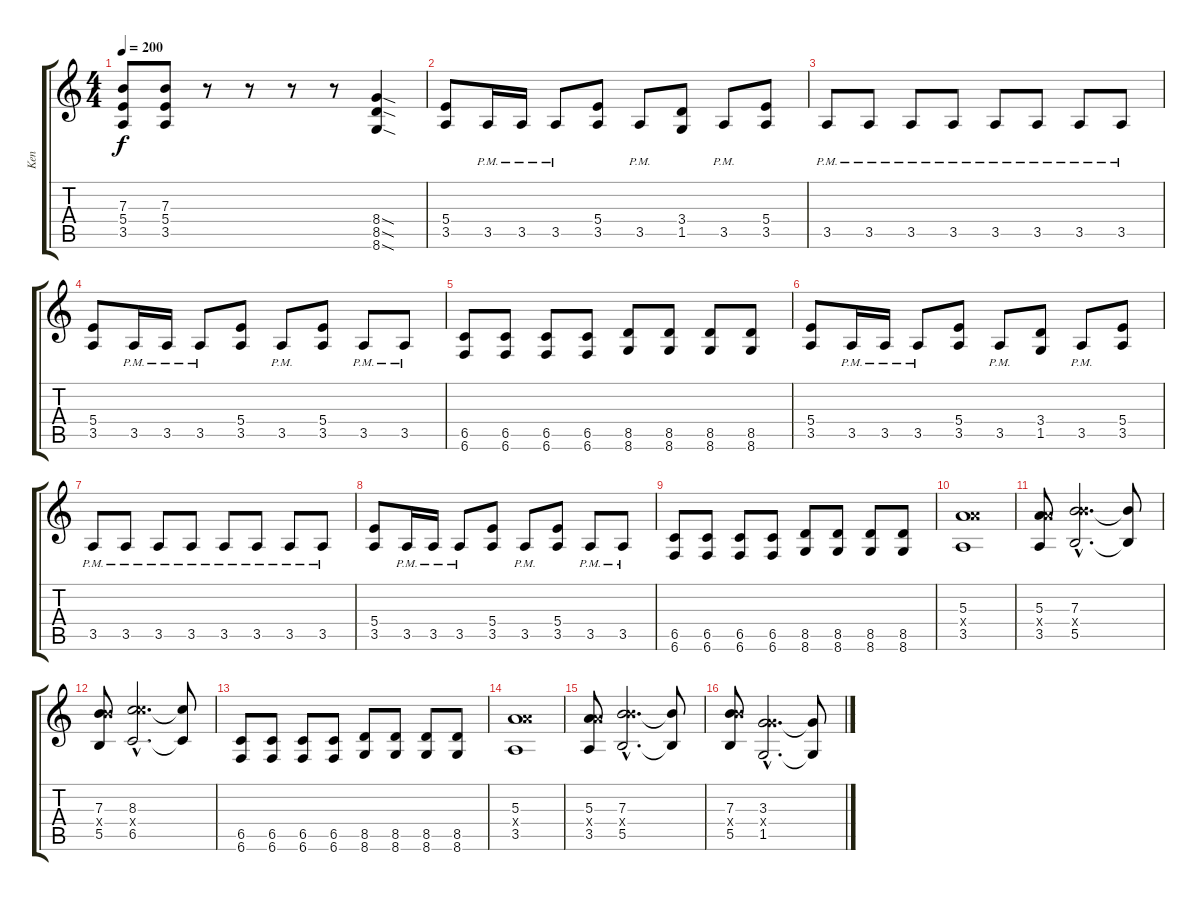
\track ("Ken" "Ken") {instrument distortionguitar}
\staff {score tabs}
\tuning (Db4 Ab3 E3 B2 Gb2 B1) {hide}
\ts (4 4)
\tempo 200
\clef g2
\ks c
(7.3 5.4 3.5).8{dy f instrument distortionguitar} (7.3 5.4 3.5).8 r.8 r.8 r.8 r.8 (8.4{sod} 8.5{sod} 8.6{sod}).4 |
(5.4 3.5).8 3.5{pm}.16 3.5{pm}.16 3.5{pm}.8 (5.4 3.5).8 3.5{pm}.8 (3.4 1.5).8 3.5{pm}.8 (5.4 3.5).8 |
3.5{pm}.8 3.5{pm}.8 3.5{pm}.8 3.5{pm}.8 3.5{pm}.8 3.5{pm}.8 3.5{pm}.8 3.5{pm}.8 |
(5.4 3.5).8 3.5{pm}.16 3.5{pm}.16 3.5{pm}.8 (5.4 3.5).8 3.5{pm}.8 (5.4 3.5).8 3.5{pm}.8 3.5{pm}.8 |
(6.5 6.6).8 (6.5 6.6).8 (6.5 6.6).8 (6.5 6.6).8 (8.5 8.6).8 (8.5 8.6).8 (8.5 8.6).8 (8.5 8.6).8 |
(5.4 3.5).8 3.5{pm}.16 3.5{pm}.16 3.5{pm}.8 (5.4 3.5).8 3.5{pm}.8 (3.4 1.5).8 3.5{pm}.8 (5.4 3.5).8 |
3.5{pm}.8 3.5{pm}.8 3.5{pm}.8 3.5{pm}.8 3.5{pm}.8 3.5{pm}.8 3.5{pm}.8 3.5{pm}.8 |
(5.4 3.5).8 3.5{pm}.16 3.5{pm}.16 3.5{pm}.8 (5.4 3.5).8 3.5{pm}.8 (5.4 3.5).8 3.5{pm}.8 3.5{pm}.8 |
(6.5 6.6).8 (6.5 6.6).8 (6.5 6.6).8 (6.5 6.6).8 (8.5 8.6).8 (8.5 8.6).8 (8.5 8.6).8 (8.5 8.6).8 |
(5.3 10.4{x} 3.5).1 |
(5.3 10.4{x} 3.5).8 (7.3{hac} 12.4{hac x} 5.5{hac}).2{d} (7.3{t} 5.5{t}).8 |
(7.3 12.4{x} 5.5).8 (8.3{hac} 13.4{hac x} 6.5{hac}).2{d} (8.3{t} 6.5{t}).8 |
(6.5 6.6).8 (6.5 6.6).8 (6.5 6.6).8 (6.5 6.6).8 (8.5 8.6).8 (8.5 8.6).8 (8.5 8.6).8 (8.5 8.6).8 |
(5.3 10.4{x} 3.5).1 |
(5.3 10.4{x} 3.5).8 (7.3{hac} 12.4{hac x} 5.5{hac}).2{d} (7.3{t} 5.5{t}).8 |
(7.3 12.4{x} 5.5).8 (3.3{hac} 8.4{hac x} 1.5{hac}).2{d} (3.3{t} 1.5{t}).8
